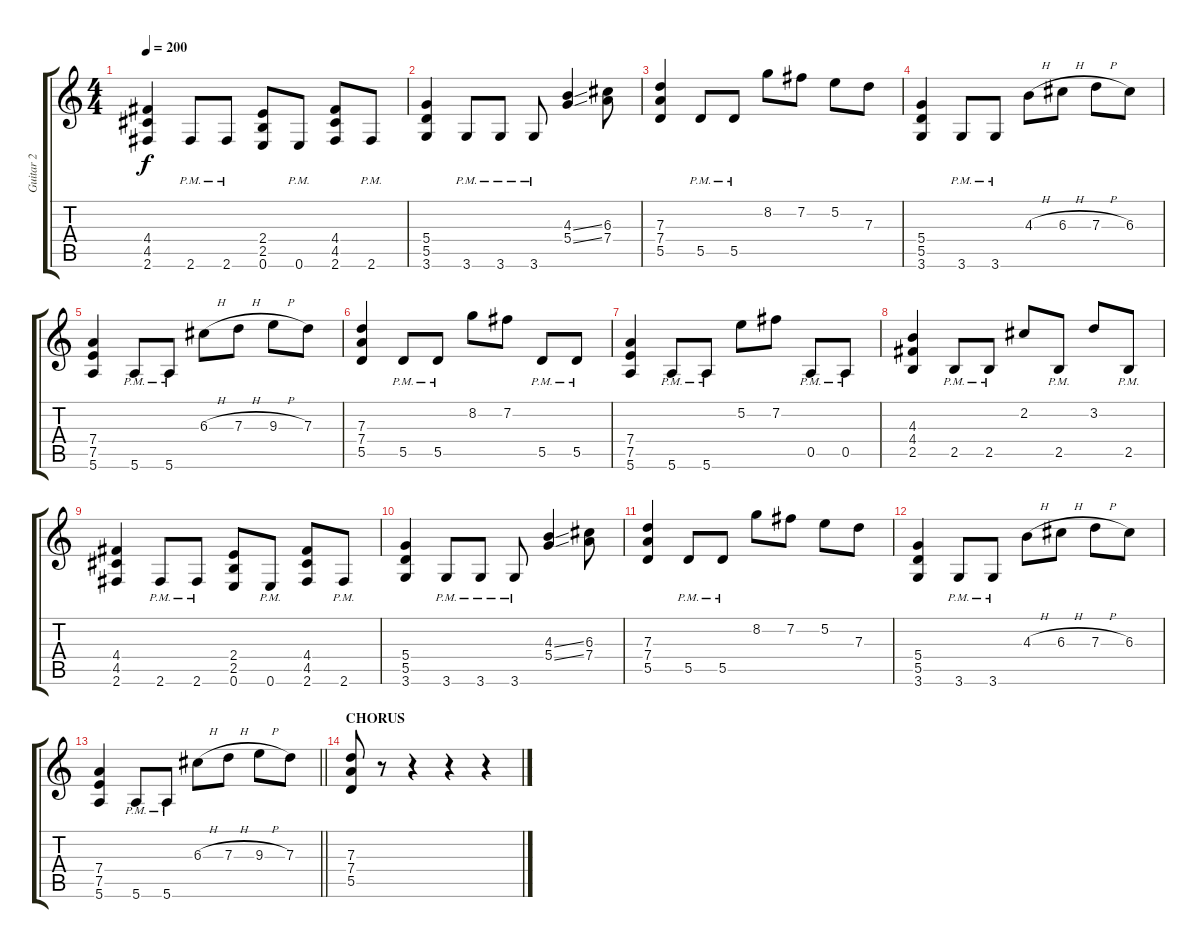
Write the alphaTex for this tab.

\track ("Guitar 2" "Guitar 2") {instrument overdrivenguitar}
\staff {score tabs}
\tuning (E4 B3 G3 D3 A2 E2) {hide}
\ts (4 4)
\tempo 200
\clef g2
\ks c
(4.4 4.5 2.6).4{dy f} 2.6{pm}.8 2.6{pm}.8 (2.4 2.5 0.6).8 0.6{pm}.8 (4.4 4.5 2.6).8 2.6{pm}.8 |
(5.4 5.5 3.6).4 3.6{pm}.8 3.6{pm}.8 3.6{pm}.8 (4.3{ss} 5.4{ss}).4 (6.3 7.4).8 |
(7.3 7.4 5.5).4 5.5{pm}.8 5.5{pm}.8 8.2.8 7.2.8 5.2.8 7.3.8 |
(5.4 5.5 3.6).4 3.6{pm}.8 3.6{pm}.8 4.3{h}.8 6.3{h}.8 7.3{h}.8 6.3.8 |
(7.4 7.5 5.6).4 5.6{pm}.8 5.6{pm}.8 6.3{h}.8 7.3{h}.8 9.3{h}.8 7.3.8 |
(7.3 7.4 5.5).4 5.5{pm}.8 5.5{pm}.8 8.2.8 7.2.8 5.5{pm}.8 5.5{pm}.8 |
(7.4 7.5 5.6).4 5.6{pm}.8 5.6{pm}.8 5.2.8 7.2.8 0.5{pm}.8 0.5{pm}.8 |
(4.3 4.4 2.5).4 2.5{pm}.8 2.5{pm}.8 2.2.8 2.5{pm}.8 3.2.8 2.5{pm}.8 |
(4.4 4.5 2.6).4 2.6{pm}.8 2.6{pm}.8 (2.4 2.5 0.6).8 0.6{pm}.8 (4.4 4.5 2.6).8 2.6{pm}.8 |
(5.4 5.5 3.6).4 3.6{pm}.8 3.6{pm}.8 3.6{pm}.8 (4.3{ss} 5.4{ss}).4 (6.3 7.4).8 |
(7.3 7.4 5.5).4 5.5{pm}.8 5.5{pm}.8 8.2.8 7.2.8 5.2.8 7.3.8 |
(5.4 5.5 3.6).4 3.6{pm}.8 3.6{pm}.8 4.3{h}.8 6.3{h}.8 7.3{h}.8 6.3.8 |
\barLineRight lightlight
(7.4 7.5 5.6).4 5.6{pm}.8 5.6{pm}.8 6.3{h}.8 7.3{h}.8 9.3{h}.8 7.3.8 |
\section ("" "CHORUS")
(7.3 7.4 5.5).8 r.8 r.4 r.4 r.4
